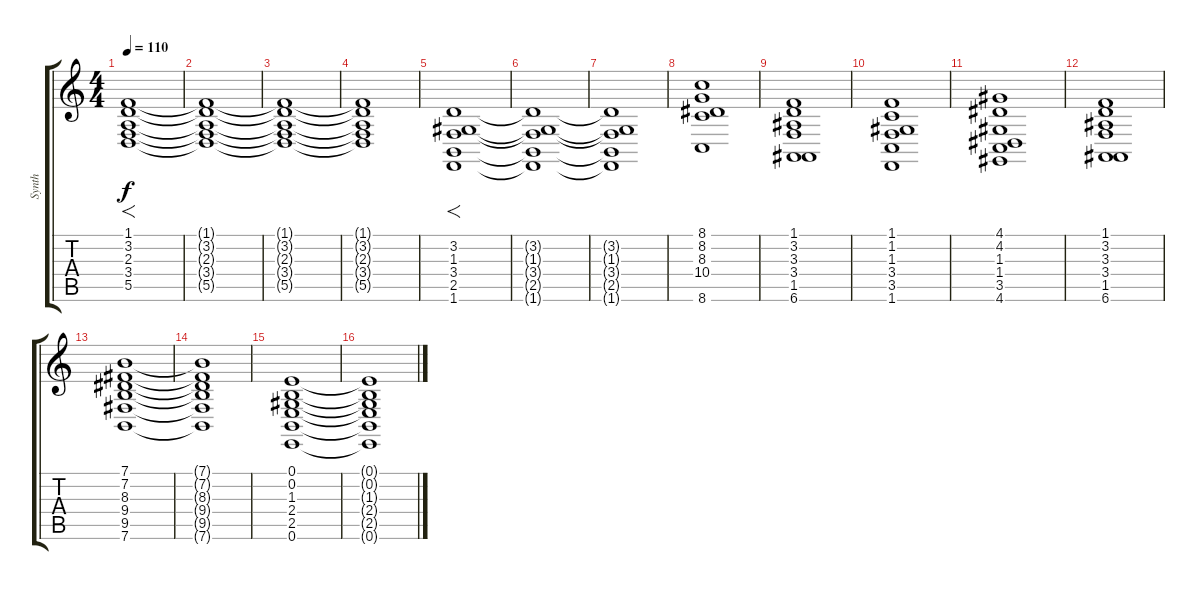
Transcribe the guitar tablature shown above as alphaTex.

\track ("Synth" "Synth") {instrument pad2warm}
\staff {score tabs}
\tuning (E4 B3 G3 D3 A2 E2) {hide}
\ts (4 4)
\tempo 110
\clef g2
\ks c
(1.1 3.2 2.3 3.4 5.5).1{f dy f} |
(1.1{t} 3.2{t} 2.3{t} 3.4{t} 5.5{t}).1 |
(1.1{t} 3.2{t} 2.3{t} 3.4{t} 5.5{t}).1 |
(1.1{t} 3.2{t} 2.3{t} 3.4{t} 5.5{t}).1 |
(3.2 1.3 3.4 2.5 1.6).1{f} |
(3.2{t} 1.3{t} 3.4{t} 2.5{t} 1.6{t}).1 |
(3.2{t} 1.3{t} 3.4{t} 2.5{t} 1.6{t}).1 |
(8.1 8.2 8.3 10.4 8.6).1 |
(1.1 3.2 3.3 3.4 1.5 6.6).1 |
(1.1 1.2 1.3 3.4 3.5 1.6).1 |
(4.1 4.2 1.3 1.4 3.5 4.6).1 |
(1.1 3.2 3.3 3.4 1.5 6.6).1 |
(7.1 7.2 8.3 9.4 9.5 7.6).1 |
(7.1{t} 7.2{t} 8.3{t} 9.4{t} 9.5{t} 7.6{t}).1 |
(0.1 0.2 1.3 2.4 2.5 0.6).1 |
(0.1{t} 0.2{t} 1.3{t} 2.4{t} 2.5{t} 0.6{t}).1
